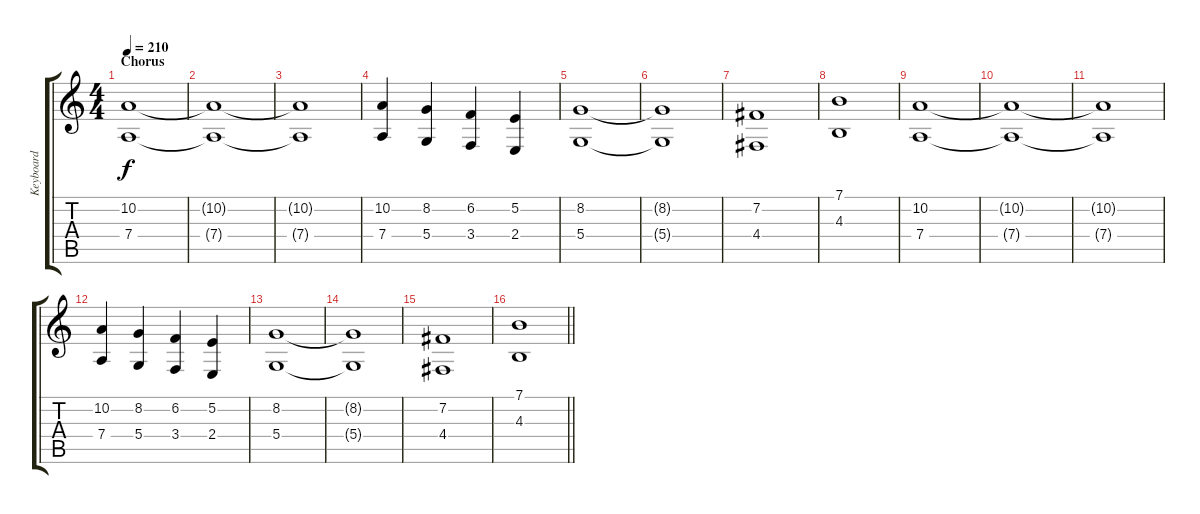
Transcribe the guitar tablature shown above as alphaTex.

\track ("Keyboard" "Keyboard") {instrument stringensemble1}
\staff {score tabs}
\tuning (E4 B3 G3 D3 A2 E2) {hide}
\ts (4 4)
\section ("" "Chorus")
\tempo 210
\clef g2
\ks c
(10.2 7.4).1{dy f} |
(10.2{t} 7.4{t}).1 |
(10.2{t} 7.4{t}).1 |
(10.2 7.4).4 (8.2 5.4).4 (6.2 3.4).4 (5.2 2.4).4 |
(8.2 5.4).1 |
(8.2{t} 5.4{t}).1 |
(7.2 4.4).1 |
(7.1 4.3).1 |
(10.2 7.4).1 |
(10.2{t} 7.4{t}).1 |
(10.2{t} 7.4{t}).1 |
(10.2 7.4).4 (8.2 5.4).4 (6.2 3.4).4 (5.2 2.4).4 |
(8.2 5.4).1 |
(8.2{t} 5.4{t}).1 |
(7.2 4.4).1 |
\barLineRight lightlight
(7.1 4.3).1
